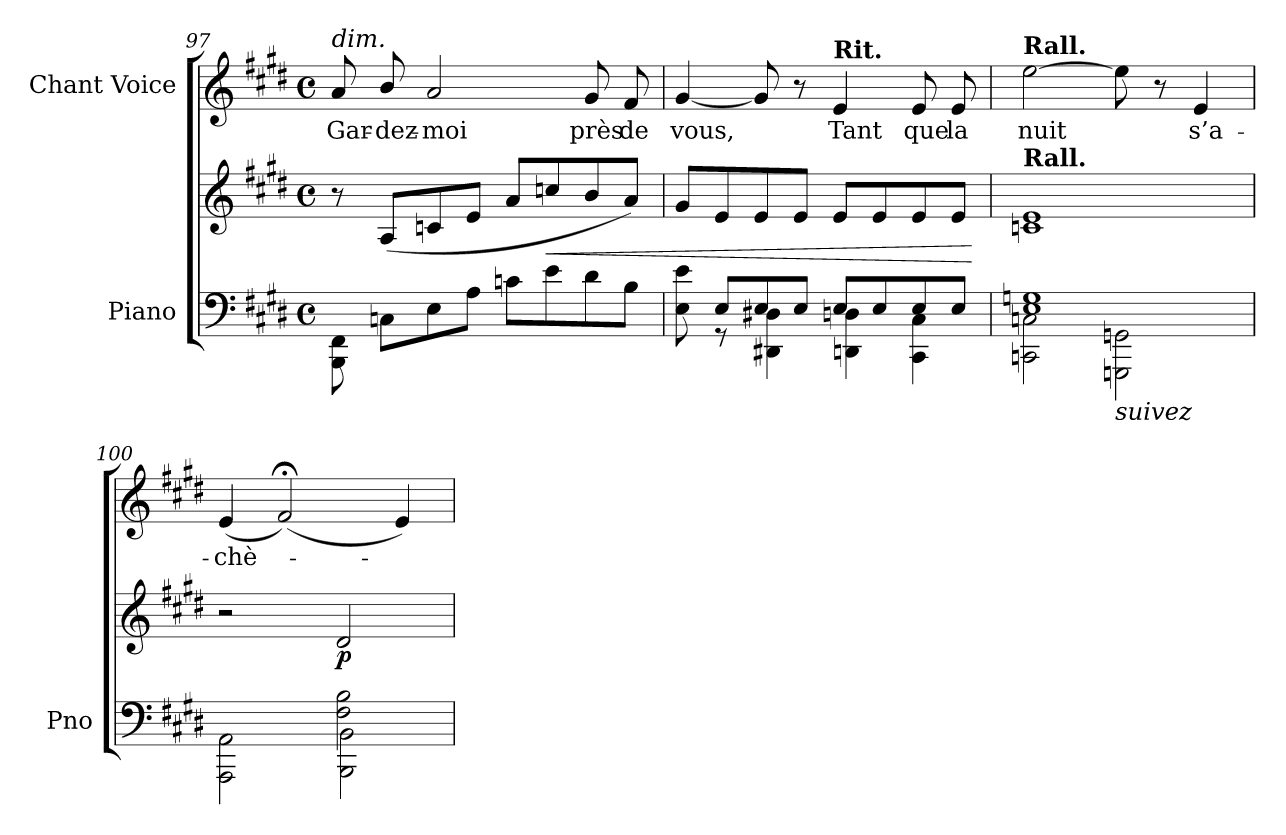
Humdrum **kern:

**kern	**kern	**dynam	**kern	**text
*part2	*part2	*part2	*part1	*part1
*staff3	*staff2	*staff2/3	*staff1	*staff1
*I"Piano	*	*	*I"Chant Voice	*
*I'Pno	*	*	*	*
*clefF4	*clefG2	*	*clefG2	*
*k[f#c#g#d#]	*k[f#c#g#d#]	*	*k[f#c#g#d#]	*
*M4/4	*M4/4	*	*M4/4	*
*met(c)	*met(c)	*	*met(c)	*
=97	=97	=97	=97	=97
!	!	!	!LO:TX:a:i:t=dim.	!
!	!	!	!	!LO:LY:b
8BBB\ 8FF#\	8r	.	8a/	Gar-
!	!	!	!	!LO:LY:b
8Cn\L	(8A/L	.	8b/	-dez-
!	!	!	!	!LO:LY:b
8E\	8cn/	.	2a/	-moi
8A\J	8e/J	.	.	.
8cn\L	8a/L	.	.	.
!	!	!LO:HP:b	!	!
8e\	8ccn/	<	.	.
!	!	!	!	!LO:LY:b
8d#\	8b/	.	8g#/	près
!	!	!	!	!LO:LY:b
8B\J	8a/J)	.	8f#/	de
!!LO:LB:g=z
=98	=98	=98	=98	=98
*^	*	*	*	*
!	!	!	!	!	!LO:LY:b
8ryy	8E\ 8e\	8g#/L	.	[4g#/	vous,
8E/L	8r	8e/	.	.	.
8E/	4DD#X\ 4D#X\	8e/	.	8g#/]	.
8E/J	.	8e/J	.	8r	.
!	!	!	!	!LO:TX:a:B:t=Rit.	!
!	!	!	!	!	!LO:LY:b
8E/L	4DDn\ 4Dn\	8e/L	.	4e/	Tant
8E/	.	8e/	.	.	.
!	!	!	!	!	!LO:LY:b
8E/	4CC#\ 4C#\	8e/	.	8e/	que
!	!	!	!	!	!LO:LY:b
8E/J	.	8e/J	.	8e/	la
*v	*v	*	*	*	*
.	.	[	.	.
!!LO:LB:g=z
=99	=99	=99	=99	=99
*^	*	*	*	*
!	!	!	!	!LO:TX:a:B:t=Rall.	!
!	!	!LO:TX:a:B:t=Rall.	!	!	!
!	!	!	!	!	!LO:LY:b
1E 1Gn	2CCn\ 2Cn\	1cn 1e	.	[2ee\	nuit
!	!LO:TX:b:i:t=suivez	!	!	!	!
.	2GGGn\ 2GGn\	.	.	8ee\]	.
.	.	.	.	8r	.
!	!	!	!	!	!LO:LY:b
.	.	.	.	4e/	s’a-
=100	=100	=100	=100	=100	=100
!	!	!	!	!	!LO:LY:b
2ryy	2AAA\ 2AA\	2r	.	(4e/	-chè-
.	.	.	.	(2f#;</)	.
!	!	!	!LO:DY:b	!	!
2F#\ 2B\	2BBB\ 2BB\	2d#/	p	.	.
.	.	.	.	4e/)	.
*v	*v	*	*	*	*
=	=	=	=	=
*-	*-	*-	*-	*-
